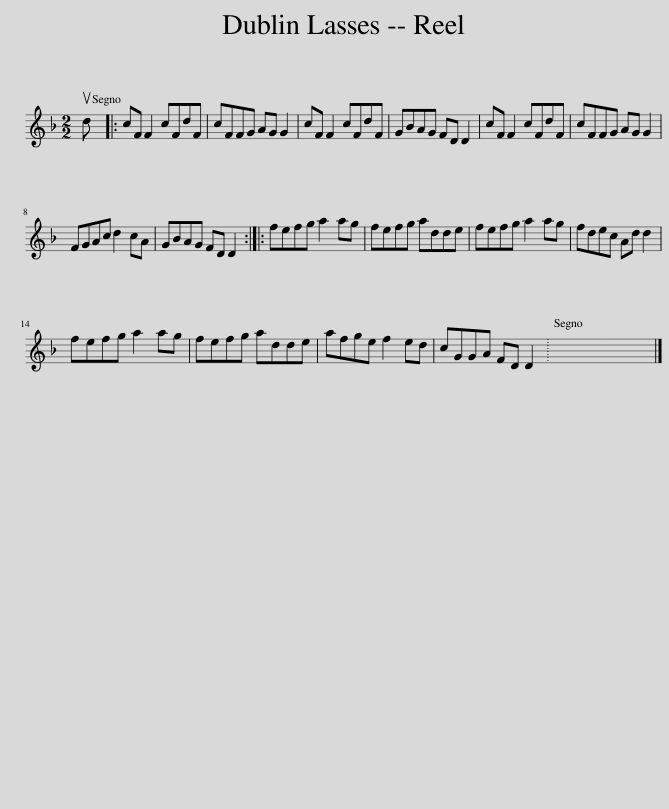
X:1
L:1/8
M:2/2
I:linebreak $
K:F
V:1 treble
V:1
 ud |: cF F2 cFdF | cFFG AG G2 | cF F2 cFdF | GBAG FD D2 | %5
 cF F2 cFdF | cFFG AG G2 |$ FGAc d2 cA | GBAG FD D2 :: fefg a2 ag | %10
 fefg adde | fefg a2 ag | fdec Ad d2 |$ fefg a2 ag | fefg adde | %15
 afge f2 ed | cGGA FD D2 | x8 | x8 |] %19
